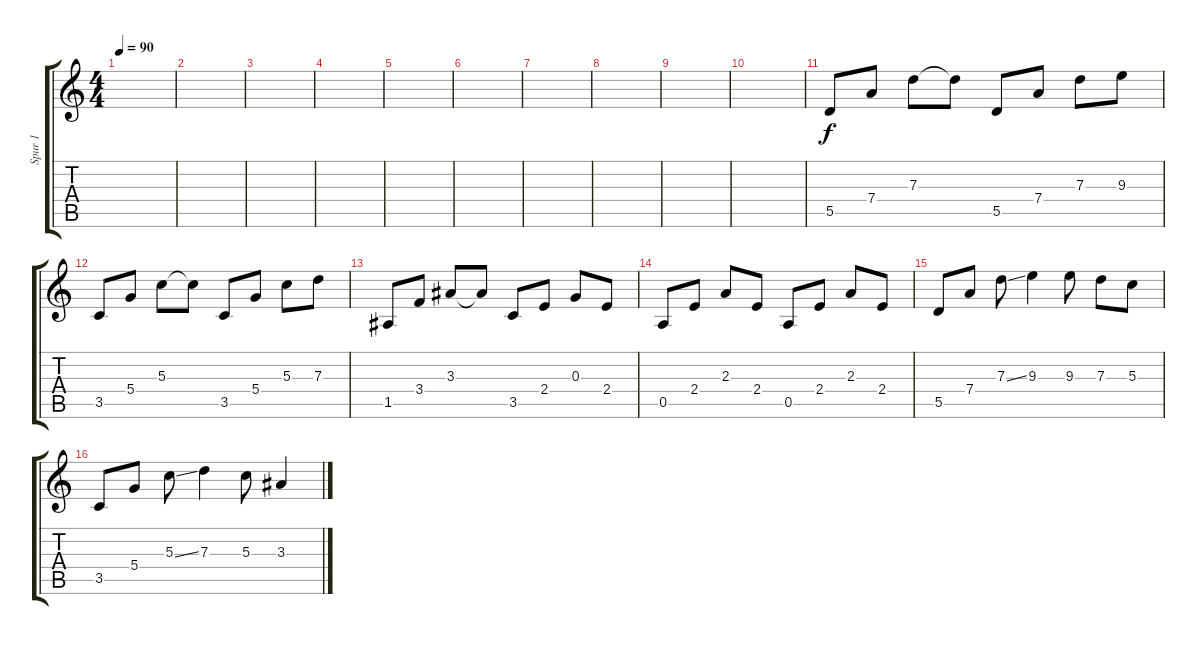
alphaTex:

\track ("Spur 1" "Spur 1") {instrument electricguitarclean}
\staff {score tabs}
\tuning (E4 B3 G3 D3 A2 E2) {hide}
\ts (4 4)
\tempo 90
\clef g2
\ks c
|
|
|
|
|
|
|
|
|
|
5.5.8 7.4.8 7.3.8 7.3{t}.8 5.5.8 7.4.8 7.3.8 9.3.8 |
3.5.8 5.4.8 5.3.8 5.3{t}.8 3.5.8 5.4.8 5.3.8 7.3.8 |
1.5.8 3.4.8 3.3.8 3.3{t}.8 3.5.8 2.4.8 0.3.8 2.4.8 |
0.5.8 2.4.8 2.3.8 2.4.8 0.5.8 2.4.8 2.3.8 2.4.8 |
5.5.8 7.4.8 7.3{ss}.8 9.3.4 9.3.8 7.3.8 5.3.8 |
3.5.8 5.4.8 5.3{ss}.8 7.3.4 5.3.8 3.3.4
